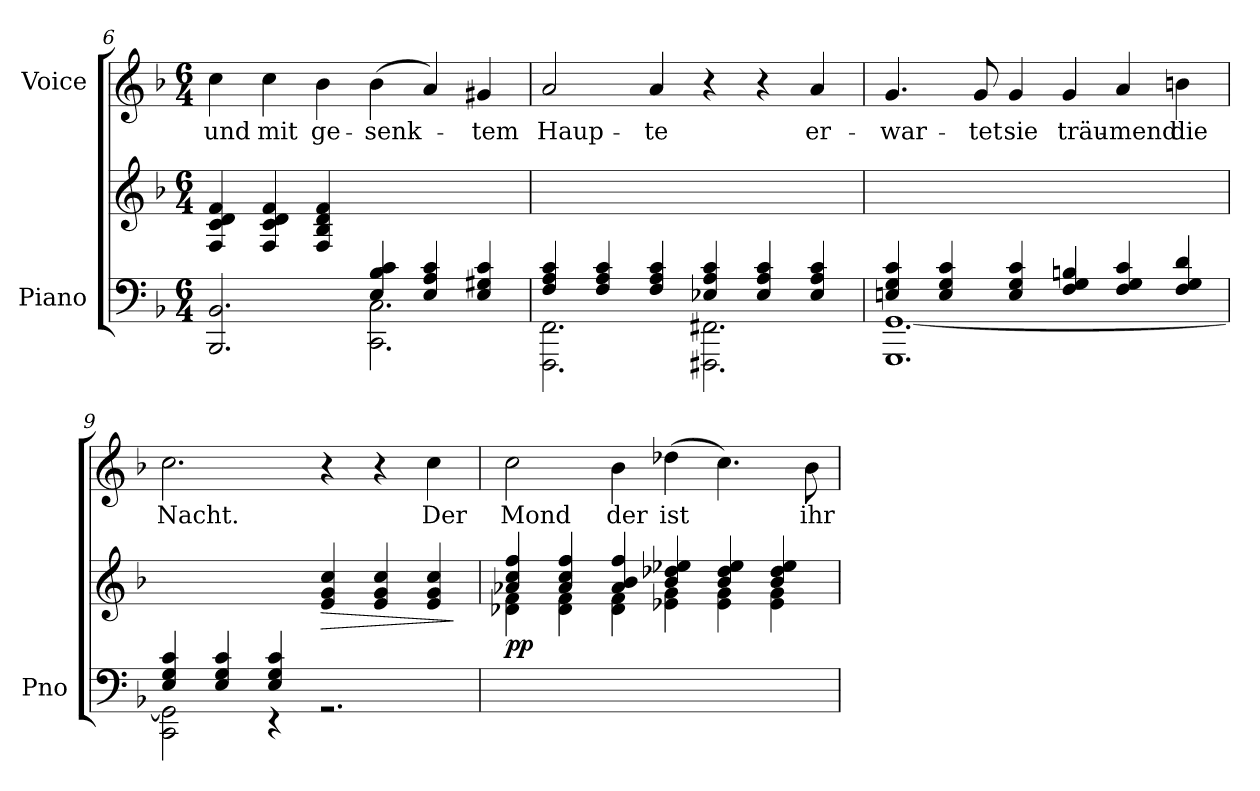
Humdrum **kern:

**kern	**kern	**dynam	**kern	**text
*part2	*part2	*part2	*part1	*part1
*staff3	*staff2	*staff2/3	*staff1	*staff1
*I"Piano	*	*	*I"Voice	*
*I'Pno	*	*	*	*
*clefF4	*clefG2	*	*clefG2	*
*k[b-]	*k[b-]	*	*k[b-]	*
*M6/4	*M6/4	*	*M6/4	*
=6	=6	=6	=6	=6
*^	*	*	*	*
!	!	!	!	!	!LO:LY:b
2.ryy	2.BBB-/ 2.BB-/	4F/ 4c/ 4d/ 4f/	.	4cc\	und
!	!	!	!	!	!LO:LY:b
.	.	4F/ 4c/ 4d/ 4f/	.	4cc\	mit
!	!	!	!	!	!LO:LY:b
.	.	4F/ 4B-/ 4d/ 4f/	.	4b-\	ge-
!	!	!	!	!	!LO:LY:b
4E/ 4B-/ 4c/	2.CC\ 2.C\	2.ryy	.	(>4b-\	-senk-
4E/ 4A/ 4c/	.	.	.	4a/)	.
!	!	!	!	!	!LO:LY:b
4E/ 4G#X/ 4c/	.	.	.	4g#X/	-tem
=7	=7	=7	=7	=7	=7
!	!	!	!	!	!LO:LY:b
4F/ 4A/ 4c/	2.FFF\ 2.FF\	1.ryy	.	2a/	Haup-
4F/ 4A/ 4c/	.	.	.	.	.
!	!	!	!	!	!LO:LY:b
4F/ 4A/ 4c/	.	.	.	4a/	-te
4E-X/ 4A/ 4c/	2.FFF#X\ 2.FF#X\	.	.	4r	.
4E-/ 4A/ 4c/	.	.	.	4r	.
!	!	!	!	!	!LO:LY:b
4E-/ 4A/ 4c/	.	.	.	4a/	er-
!!LO:LB:g=z
=8	=8	=8	=8	=8	=8
!	!	!	!	!	!LO:LY:b
4En/ 4G/ 4c/	1.GGG [1.GG	1.ryy	.	4.g/	-war-
4E/ 4G/ 4c/	.	.	.	.	.
!	!	!	!	!	!LO:LY:b
.	.	.	.	8g/	-tet
!	!	!	!	!	!LO:LY:b
4E/ 4G/ 4c/	.	.	.	4g/	sie
!	!	!	!	!	!LO:LY:b
4F/ 4G/ 4Bn/	.	.	.	4g/	träu-
!	!	!	!	!	!LO:LY:b
4F/ 4G/ 4c/	.	.	.	4a/	-mend
!	!	!	!	!	!LO:LY:b
4F/ 4G/ 4d/	.	.	.	4bn\	die
=9	=9	=9	=9	=9	=9
!	!	!	!	!	!LO:LY:b
4E/ 4G/ 4c/	2CC\ 2GG\]	2.ryy	.	2.cc\	Nacht.
4E/ 4G/ 4c/	.	.	.	.	.
4E/ 4G/ 4c/	4rEE	.	.	.	.
!	!	!	!LO:HP:b	!	!
2.ryy	2.rGG	4e/ 4g/ 4cc/	>	4r	.
.	.	4e/ 4g/ 4cc/	.	4r	.
!	!	!	!	!	!LO:LY:b
.	.	4e/ 4g/ 4cc/	.	4cc\	Der
*v	*v	*	*	*	*
.	.	]	.	.
=10	=10	=10	=10	=10
*	*^	*	*	*
!	!	!	!LO:DY:b	!	!LO:LY:b
1.ryy	4a-X/ 4cc/ 4ff/	4d-X\ 4f\	pp	2cc\	Mond
.	4a-/ 4cc/ 4ff/	4d-\ 4f\	.	.	.
!	!	!	!	!	!LO:LY:b
.	4a-/ 4b-/ 4ff/	4d-\ 4f\	.	4b-\	der
!	!	!	!	!	!LO:LY:b
.	4b-/ 4dd-X/ 4ee-X/	4e-X\ 4g\	.	(>4dd-X\	ist
.	4b-/ 4dd-/ 4ee-/	4e-\ 4g\	.	4.cc\)	.
.	4b-/ 4dd-/ 4ee-/	4e-\ 4g\	.	.	.
!	!	!	!	!	!LO:LY:b
.	.	.	.	8b-\	ihr
*	*v	*v	*	*	*
=	=	=	=	=
*-	*-	*-	*-	*-
